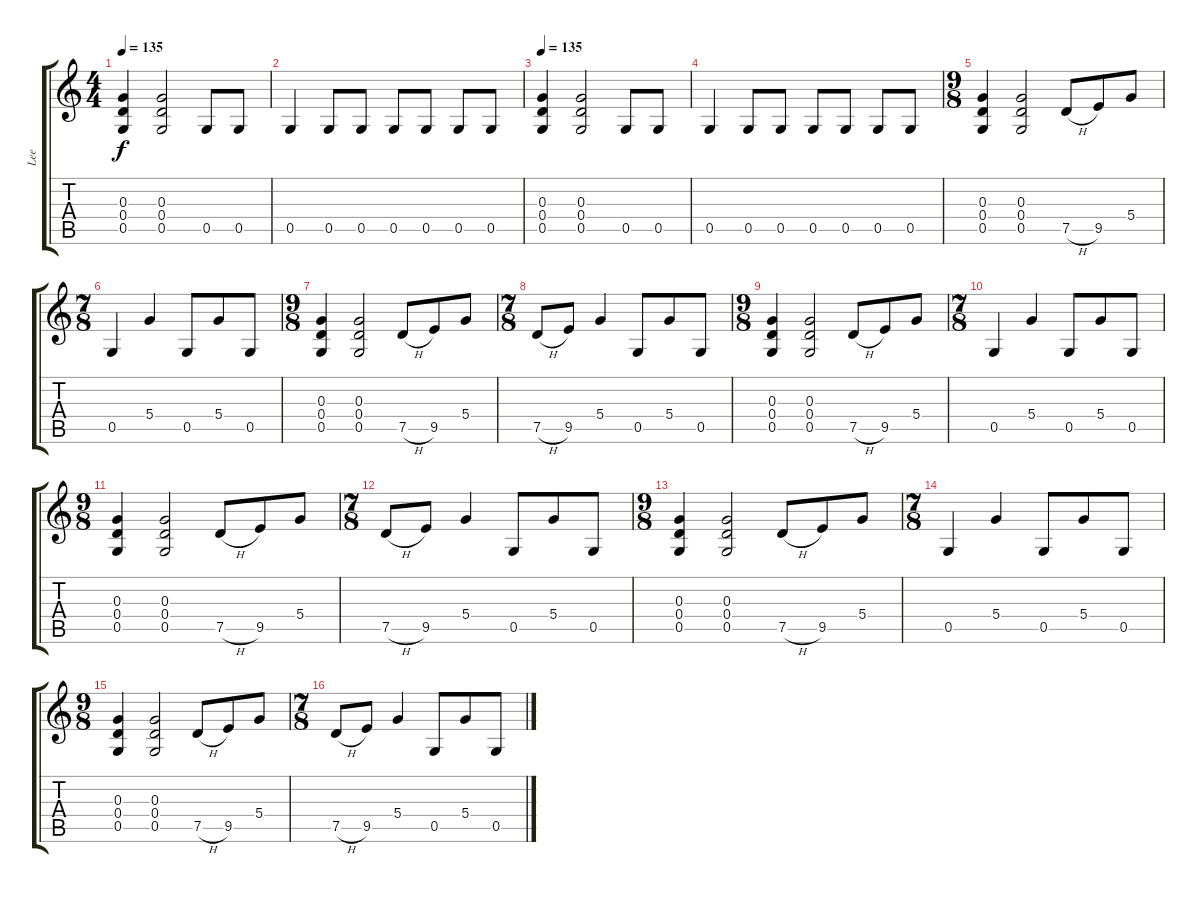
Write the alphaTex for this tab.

\track ("Lee" "Lee") {instrument distortionguitar}
\staff {score tabs}
\tuning (E4 B3 G3 D3 G2 E2) {hide}
\ts (4 4)
\tempo 135
\clef g2
\ks c
(0.3 0.4 0.5).4{dy f} (0.3 0.4 0.5).2 0.5.8 0.5.8 |
0.5.4 0.5.8 0.5.8 0.5.8 0.5.8 0.5.8 0.5.8 |
\tempo 135
(0.3 0.4 0.5).4 (0.3 0.4 0.5).2 0.5.8 0.5.8 |
0.5.4 0.5.8 0.5.8 0.5.8 0.5.8 0.5.8 0.5.8 |
\ts (9 8)
(0.3 0.4 0.5).4 (0.3 0.4 0.5).2 7.5{h}.8 9.5.8 5.4.8 |
\ts (7 8)
0.5.4 5.4.4 0.5.8 5.4.8 0.5.8 |
\ts (9 8)
(0.3 0.4 0.5).4 (0.3 0.4 0.5).2 7.5{h}.8 9.5.8 5.4.8 |
\ts (7 8)
7.5{h}.8 9.5.8 5.4.4 0.5.8 5.4.8 0.5.8 |
\ts (9 8)
(0.3 0.4 0.5).4 (0.3 0.4 0.5).2 7.5{h}.8 9.5.8 5.4.8 |
\ts (7 8)
0.5.4 5.4.4 0.5.8 5.4.8 0.5.8 |
\ts (9 8)
(0.3 0.4 0.5).4 (0.3 0.4 0.5).2 7.5{h}.8 9.5.8 5.4.8 |
\ts (7 8)
7.5{h}.8 9.5.8 5.4.4 0.5.8 5.4.8 0.5.8 |
\ts (9 8)
(0.3 0.4 0.5).4 (0.3 0.4 0.5).2 7.5{h}.8 9.5.8 5.4.8 |
\ts (7 8)
0.5.4 5.4.4 0.5.8 5.4.8 0.5.8 |
\ts (9 8)
(0.3 0.4 0.5).4 (0.3 0.4 0.5).2 7.5{h}.8 9.5.8 5.4.8 |
\ts (7 8)
7.5{h}.8 9.5.8 5.4.4 0.5.8 5.4.8 0.5.8
